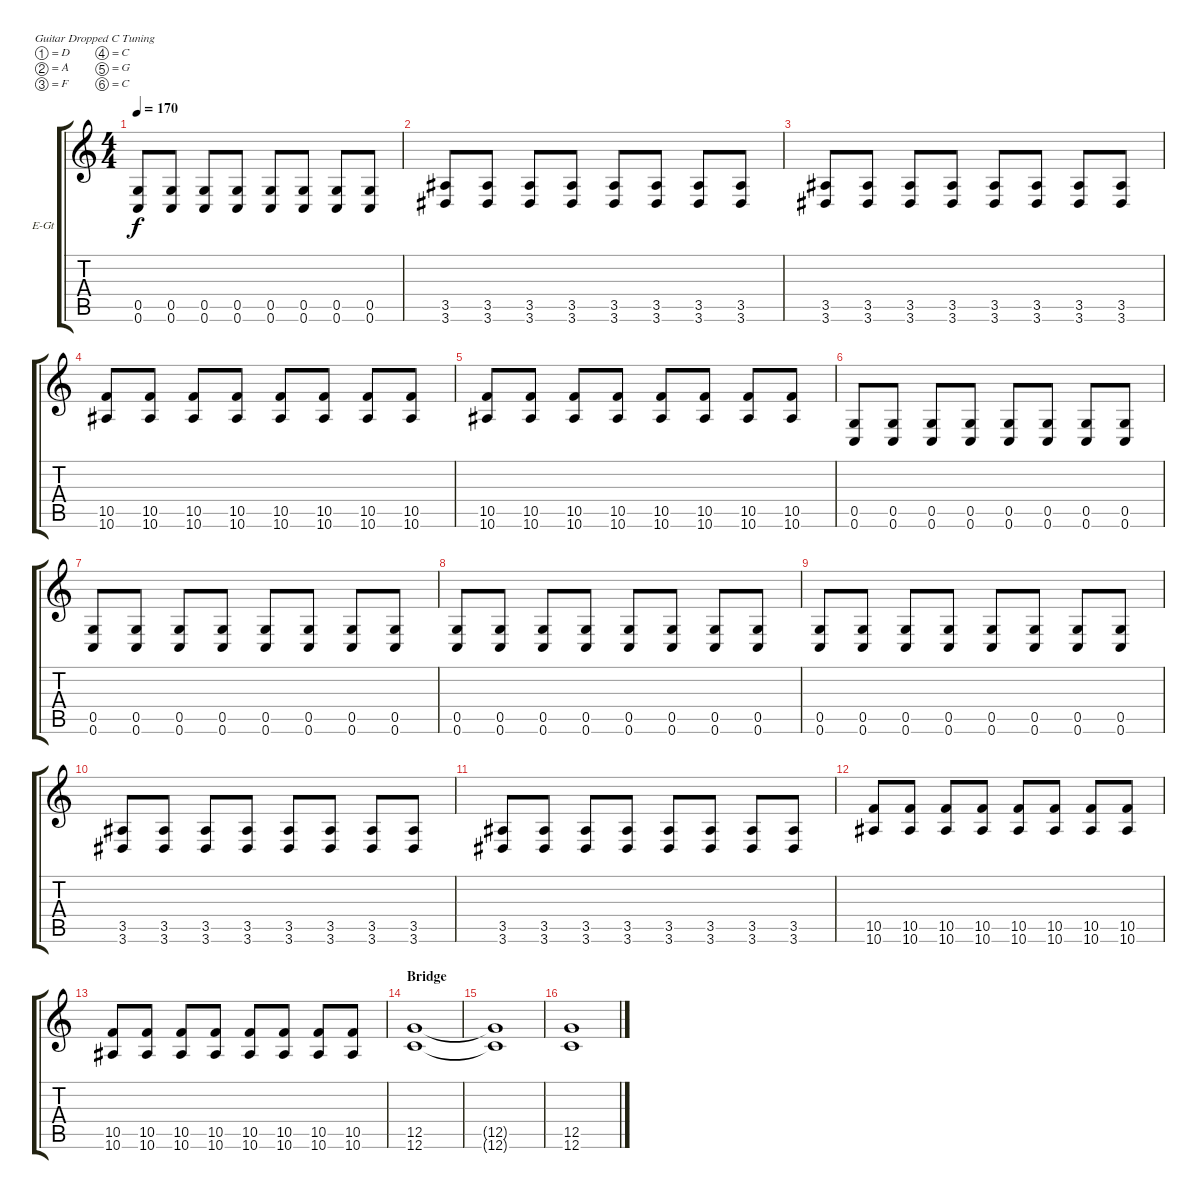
\defaultSystemsLayout 4
\bracketExtendMode groupsimilarinstruments
\firstSystemTrackNameOrientation horizontal
\otherSystemsTrackNameOrientation horizontal
\track ("Alex" "E-Gt") {instrument distortionguitar}
\staff {score tabs}
\tuning (D4 A3 F3 C3 G2 C2)
\ts (4 4)
\tempo 170
\clef g2
\ks c
(0.6 0.5).8{dy f} (0.5 0.6).8 (0.6 0.5).8 (0.5 0.6).8 (0.5 0.6).8 (0.6 0.5).8 (0.5 0.6).8 (0.6 0.5).8 |
(3.6 3.5).8 (3.5 3.6).8 (3.6 3.5).8 (3.6 3.5).8 (3.6 3.5).8 (3.6 3.5).8 (3.5 3.6).8 (3.6 3.5).8 |
(3.5 3.6).8 (3.5 3.6).8 (3.5 3.6).8 (3.5 3.6).8 (3.5 3.6).8 (3.5 3.6).8 (3.5 3.6).8 (3.5 3.6).8 |
(10.6 10.5).8 (10.6 10.5).8 (10.6 10.5).8 (10.6 10.5).8 (10.6 10.5).8 (10.6 10.5).8 (10.6 10.5).8 (10.6 10.5).8 |
(10.6 10.5).8 (10.6 10.5).8 (10.6 10.5).8 (10.6 10.5).8 (10.6 10.5).8 (10.6 10.5).8 (10.6 10.5).8 (10.6 10.5).8 |
(0.6 0.5).8 (0.5 0.6).8 (0.6 0.5).8 (0.6 0.5).8 (0.6 0.5).8 (0.6 0.5).8 (0.5 0.6).8 (0.6 0.5).8 |
(0.6 0.5).8 (0.5 0.6).8 (0.6 0.5).8 (0.6 0.5).8 (0.6 0.5).8 (0.6 0.5).8 (0.5 0.6).8 (0.6 0.5).8 |
(0.6 0.5).8 (0.5 0.6).8 (0.6 0.5).8 (0.6 0.5).8 (0.6 0.5).8 (0.6 0.5).8 (0.5 0.6).8 (0.6 0.5).8 |
(0.6 0.5).8 (0.5 0.6).8 (0.6 0.5).8 (0.5 0.6).8 (0.5 0.6).8 (0.6 0.5).8 (0.5 0.6).8 (0.6 0.5).8 |
(3.6 3.5).8 (3.5 3.6).8 (3.6 3.5).8 (3.6 3.5).8 (3.6 3.5).8 (3.6 3.5).8 (3.5 3.6).8 (3.6 3.5).8 |
(3.5 3.6).8 (3.5 3.6).8 (3.5 3.6).8 (3.5 3.6).8 (3.5 3.6).8 (3.5 3.6).8 (3.5 3.6).8 (3.5 3.6).8 |
(10.6 10.5).8 (10.6 10.5).8 (10.6 10.5).8 (10.6 10.5).8 (10.6 10.5).8 (10.6 10.5).8 (10.6 10.5).8 (10.6 10.5).8 |
(10.6 10.5).8 (10.6 10.5).8 (10.6 10.5).8 (10.6 10.5).8 (10.6 10.5).8 (10.6 10.5).8 (10.6 10.5).8 (10.6 10.5).8 |
\section ("" "Bridge")
(12.6 12.5).1 |
(12.6{t} 12.5{t}).1 |
(12.6 12.5).1
